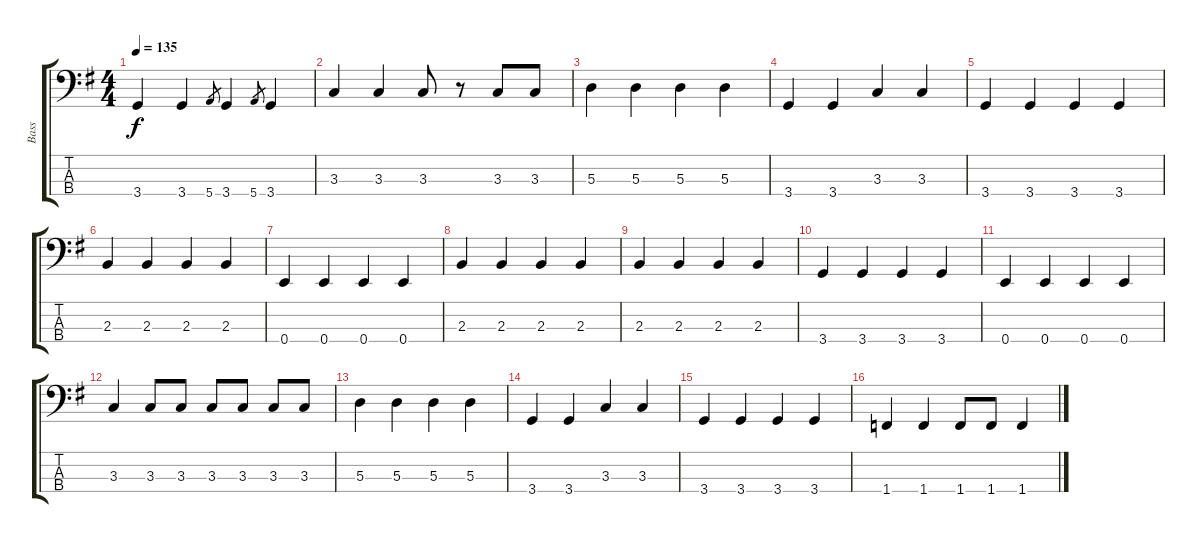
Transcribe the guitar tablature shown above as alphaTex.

\track ("Bass" "Bass") {instrument electricbassfinger}
\staff {score tabs}
\tuning (G2 D2 A1 E1) {hide}
\ts (4 4)
\tempo 135
\clef f4
\ks g
3.4.4{dy f} 3.4.4 5.4.8{gr} 3.4.4 5.4.8{gr} 3.4.4 |
3.3.4 3.3.4 3.3.8 r.8 3.3.8 3.3.8 |
5.3.4 5.3.4 5.3.4 5.3.4 |
3.4.4 3.4.4 3.3.4 3.3.4 |
3.4.4 3.4.4 3.4.4 3.4.4 |
2.3.4 2.3.4 2.3.4 2.3.4 |
0.4.4 0.4.4 0.4.4 0.4.4 |
2.3.4 2.3.4 2.3.4 2.3.4 |
2.3.4 2.3.4 2.3.4 2.3.4 |
3.4.4 3.4.4 3.4.4 3.4.4 |
0.4.4 0.4.4 0.4.4 0.4.4 |
3.3.4 3.3.8 3.3.8 3.3.8 3.3.8 3.3.8 3.3.8 |
5.3.4 5.3.4 5.3.4 5.3.4 |
3.4.4 3.4.4 3.3.4 3.3.4 |
3.4.4 3.4.4 3.4.4 3.4.4 |
1.4.4 1.4.4 1.4.8 1.4.8 1.4.4
